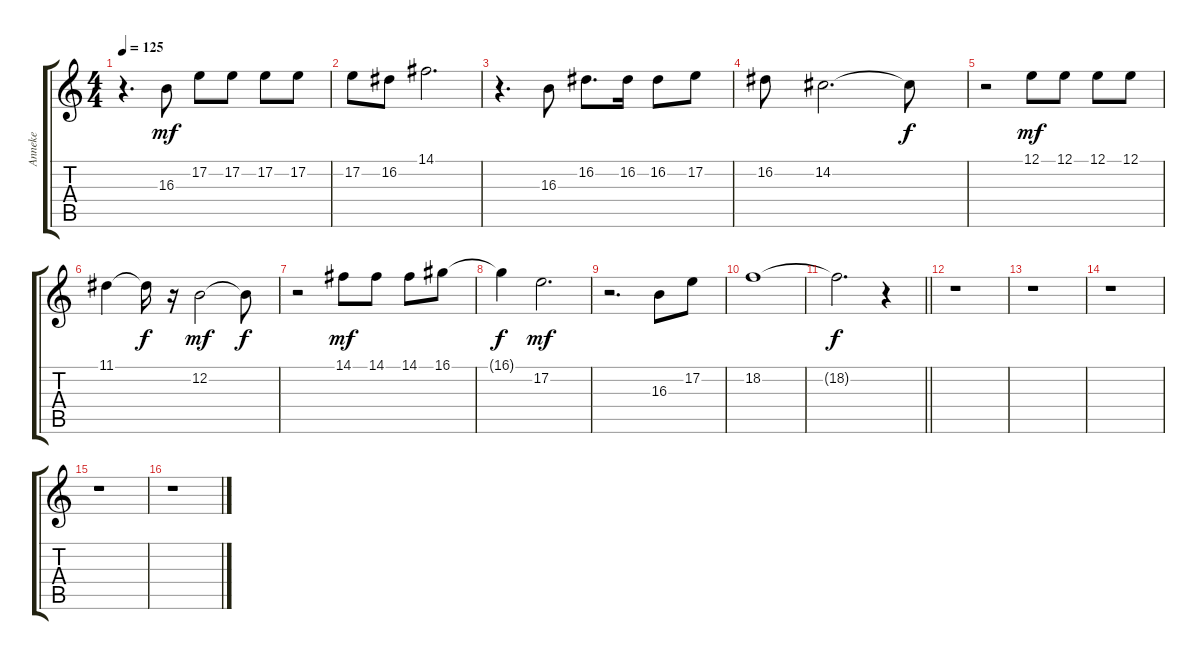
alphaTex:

\track ("Anneke" "Anneke") {instrument flute}
\staff {score tabs}
\tuning (E4 B3 G3 D3 A2 E2) {hide}
\ts (4 4)
\tempo 125
\clef g2
\ks c
r.4{d dy mf} 16.3.8 17.2.8 17.2.8 17.2.8 17.2.8 |
17.2.8 16.2.8 14.1.2{d} |
r.4{d} 16.3.8 16.2.8{d} 16.2.16 16.2.8 17.2.8 |
16.2.8 14.2.2{d} 14.2{t}.8{dy f} |
r.2 12.1.8{dy mf} 12.1.8 12.1.8 12.1.8 |
11.1.4 11.1{t}.16{dy f} r.16 12.2.2{dy mf} 12.2{t}.8{dy f} |
r.2 14.1.8{dy mf} 14.1.8 14.1.8 16.1.8 |
16.1{t}.4{dy f} 17.2.2{d dy mf} |
r.2{d} 16.3.8 17.2.8 |
18.2.1 |
\barLineRight lightlight
18.2{t}.2{d dy f} r.4 |
r.1 |
r.1 |
r.1 |
r.1 |
r.1
